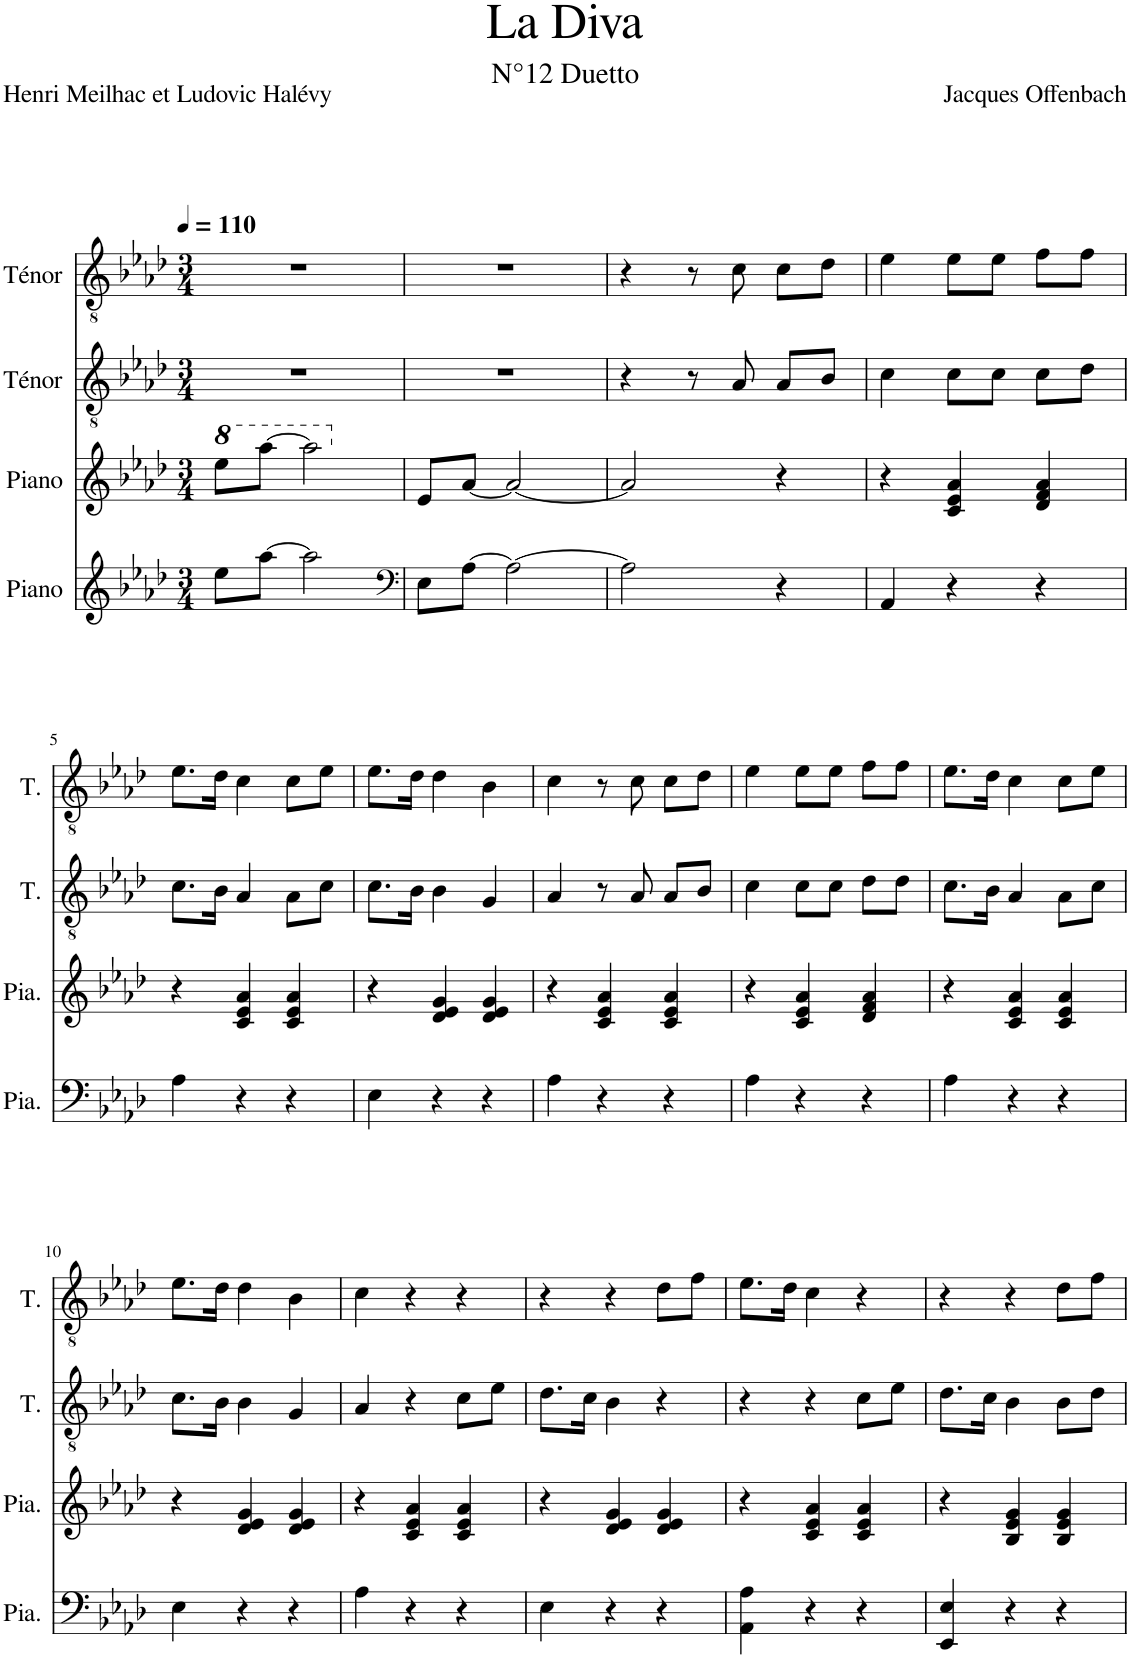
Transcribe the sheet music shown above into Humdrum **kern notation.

**kern	**kern	**kern	**kern
*part4	*part3	*part2	*part1
*staff4	*staff3	*staff2	*staff1
*I"Piano	*I"Piano	*I"Ténor	*I"Ténor
*I'Pia.	*I'Pia.	*I'T.	*I'T.
*clefG2	*clefG2	*clefGv2	*clefGv2
*	*	*Trd8c14	*Trd1c2
*k[b-e-a-d-]	*k[b-e-a-d-]	*k[b-e-a-d-]	*k[b-e-a-d-]
*M3/4	*M3/4	*M3/4	*M3/4
*MM110	*MM110	*MM110	*MM110
*	*8va	*	*
=1	=1	=1	=1
8ee-\L	8eee-\L	2.r	2.r
[8aa-\J	[8aaa-\J	.	.
2aa-\]	2aaa-\]	.	.
=2	=2	=2	=2
*clefF4	*	*	*
*	*X8va	*	*
8E-\L	8e-/L	2.r	2.r
[8A-\J	[8a-/J	.	.
2A-\_	2a-/_	.	.
=3	=3	=3	=3
2A-\]	2a-/]	4r	4r
.	.	8r	8r
.	.	8A-/	8c\
4r	4r	8A-/L	8c\L
.	.	8B-/J	8d-\J
=4	=4	=4	=4
4AA-/	4r	4c\	4e-\
4r	4c/ 4e-/ 4a-/	8c\L	8e-\L
.	.	8c\J	8e-\J
4r	4d-/ 4f/ 4a-/	8c\L	8f\L
.	.	8d-\J	8f\J
!!LO:LB:g=z
=5	=5	=5	=5
4A-\	4r	8.c\L	8.e-\L
.	.	16B-\Jk	16d-\Jk
4r	4c/ 4e-/ 4a-/	4A-/	4c\
4r	4c/ 4e-/ 4a-/	8A-\L	8c\L
.	.	8c\J	8e-\J
=6	=6	=6	=6
4E-\	4r	8.c\L	8.e-\L
.	.	16B-\Jk	16d-\Jk
4r	4d-/ 4e-/ 4g/	4B-\	4d-\
4r	4d-/ 4e-/ 4g/	4G/	4B-\
=7	=7	=7	=7
4A-\	4r	4A-/	4c\
4r	4c/ 4e-/ 4a-/	8r	8r
.	.	8A-/	8c\
4r	4c/ 4e-/ 4a-/	8A-/L	8c\L
.	.	8B-/J	8d-\J
=8	=8	=8	=8
4A-\	4r	4c\	4e-\
4r	4c/ 4e-/ 4a-/	8c\L	8e-\L
.	.	8c\J	8e-\J
4r	4d-/ 4f/ 4a-/	8d-\L	8f\L
.	.	8d-\J	8f\J
=9	=9	=9	=9
4A-\	4r	8.c\L	8.e-\L
.	.	16B-\Jk	16d-\Jk
4r	4c/ 4e-/ 4a-/	4A-/	4c\
4r	4c/ 4e-/ 4a-/	8A-\L	8c\L
.	.	8c\J	8e-\J
!!LO:LB:g=z
=10	=10	=10	=10
4E-\	4r	8.c\L	8.e-\L
.	.	16B-\Jk	16d-\Jk
4r	4d-/ 4e-/ 4g/	4B-\	4d-\
4r	4d-/ 4e-/ 4g/	4G/	4B-\
=11	=11	=11	=11
4A-\	4r	4A-/	4c\
4r	4c/ 4e-/ 4a-/	4r	4r
4r	4c/ 4e-/ 4a-/	8c\L	4r
.	.	8e-\J	.
=12	=12	=12	=12
4E-\	4r	8.d-\L	4r
.	.	16c\Jk	.
4r	4d-/ 4e-/ 4g/	4B-\	4r
4r	4d-/ 4e-/ 4g/	4r	8d-\L
.	.	.	8f\J
=13	=13	=13	=13
4AA-\ 4A-\	4r	4r	8.e-\L
.	.	.	16d-\Jk
4r	4c/ 4e-/ 4a-/	4r	4c\
4r	4c/ 4e-/ 4a-/	8c\L	4r
.	.	8e-\J	.
=14	=14	=14	=14
4EE-/ 4E-/	4r	8.d-\L	4r
.	.	16c\Jk	.
4r	4B-/ 4e-/ 4g/	4B-\	4r
4r	4B-/ 4e-/ 4g/	8B-\L	8d-\L
.	.	8d-\J	8f\J
=	=	=	=
*-	*-	*-	*-
